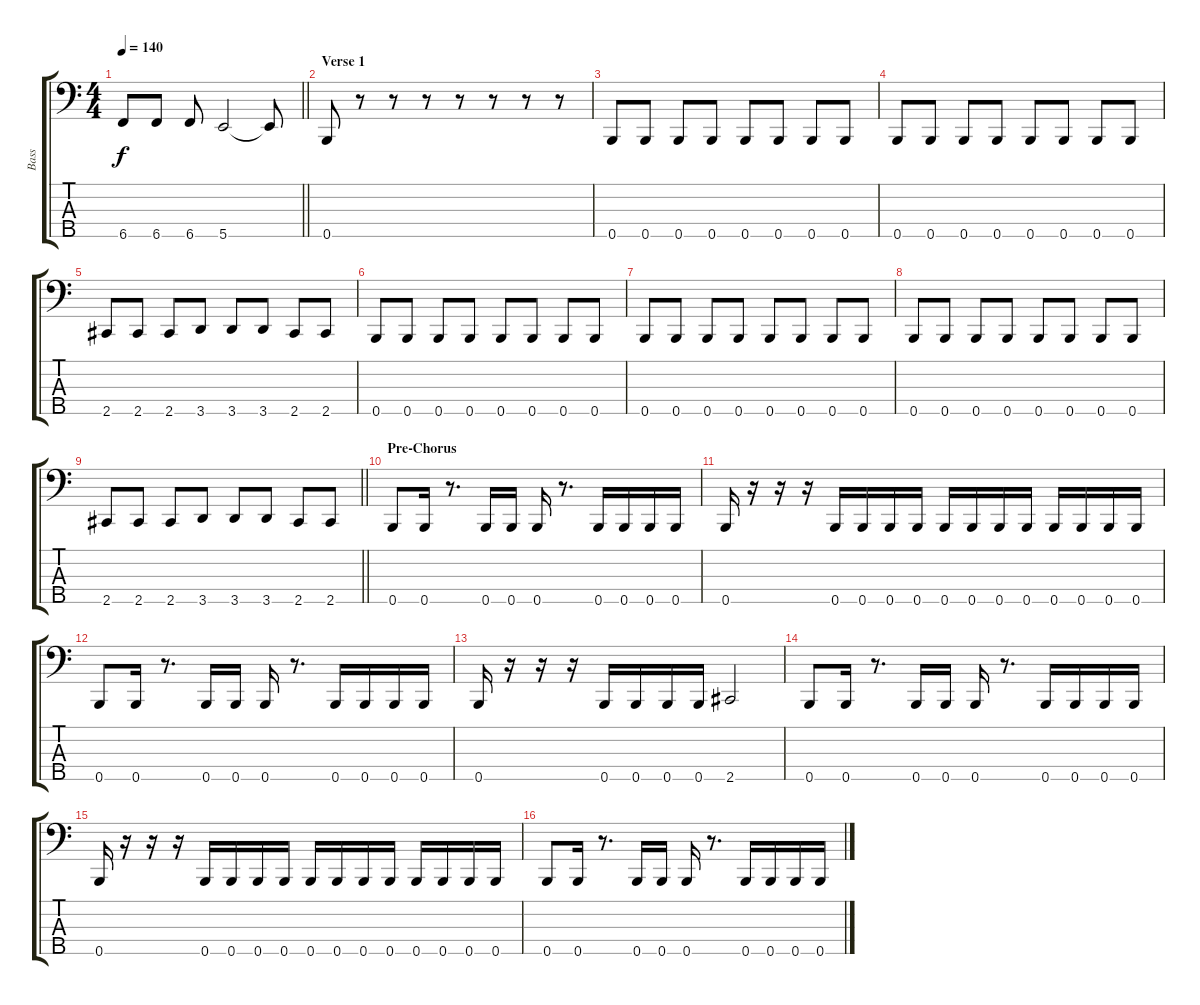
\track ("Bass" "Bass") {instrument electricbasspick}
\staff {score tabs}
\tuning (G2 D2 A1 E1 B0) {hide}
\ts (4 4)
\tempo 140
\clef f4
\barLineRight lightlight
\ks c
6.5.8{dy f} 6.5.8 6.5.8 5.5.2 5.5{t}.8 |
\section ("" "Verse 1")
0.5.8 r.8 r.8 r.8 r.8 r.8 r.8 r.8 |
0.5.8 0.5.8 0.5.8 0.5.8 0.5.8 0.5.8 0.5.8 0.5.8 |
0.5.8 0.5.8 0.5.8 0.5.8 0.5.8 0.5.8 0.5.8 0.5.8 |
2.5.8 2.5.8 2.5.8 3.5.8 3.5.8 3.5.8 2.5.8 2.5.8 |
0.5.8 0.5.8 0.5.8 0.5.8 0.5.8 0.5.8 0.5.8 0.5.8 |
0.5.8 0.5.8 0.5.8 0.5.8 0.5.8 0.5.8 0.5.8 0.5.8 |
0.5.8 0.5.8 0.5.8 0.5.8 0.5.8 0.5.8 0.5.8 0.5.8 |
\barLineRight lightlight
2.5.8 2.5.8 2.5.8 3.5.8 3.5.8 3.5.8 2.5.8 2.5.8 |
\section ("" "Pre-Chorus")
0.5.8 0.5.16 r.8{d} 0.5.16 0.5.16 0.5.16 r.8{d} 0.5.16 0.5.16 0.5.16 0.5.16 |
0.5.16 r.16 r.16 r.16 0.5.16 0.5.16 0.5.16 0.5.16 0.5.16 0.5.16 0.5.16 0.5.16 0.5.16 0.5.16 0.5.16 0.5.16 |
0.5.8 0.5.16 r.8{d} 0.5.16 0.5.16 0.5.16 r.8{d} 0.5.16 0.5.16 0.5.16 0.5.16 |
0.5.16 r.16 r.16 r.16 0.5.16 0.5.16 0.5.16 0.5.16 2.5.2 |
0.5.8 0.5.16 r.8{d} 0.5.16 0.5.16 0.5.16 r.8{d} 0.5.16 0.5.16 0.5.16 0.5.16 |
0.5.16 r.16 r.16 r.16 0.5.16 0.5.16 0.5.16 0.5.16 0.5.16 0.5.16 0.5.16 0.5.16 0.5.16 0.5.16 0.5.16 0.5.16 |
0.5.8 0.5.16 r.8{d} 0.5.16 0.5.16 0.5.16 r.8{d} 0.5.16 0.5.16 0.5.16 0.5.16
